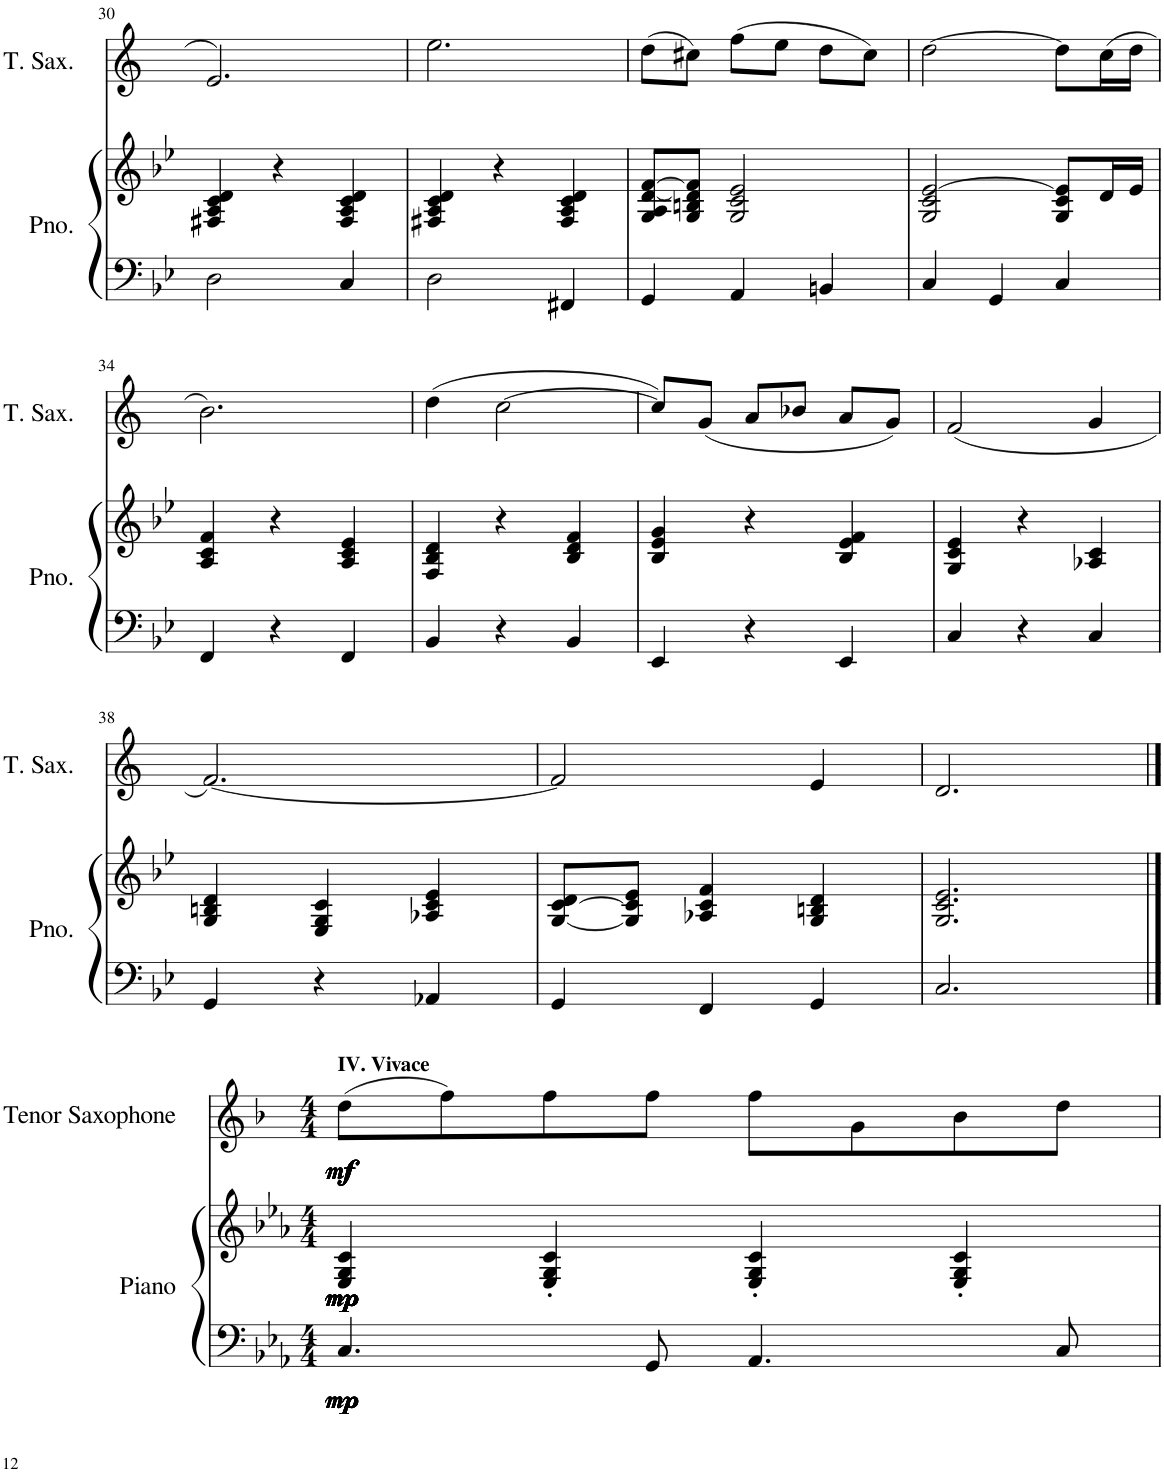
**kern	**kern	**dynam	**kern	**dynam
*part2	*part2	*part2	*part1	*part1
*staff3	*staff2	*staff2/3	*staff1	*staff1
*I"Piano	*	*	*I"Tenor Saxophone	*
*I'Pno.	*	*	*I'T. Sax.	*
!!LO:PB:g=z
*clefF4	*clefG2	*	*clefG2	*
*	*	*	*Trd8c14	*
*k[b-e-]	*k[b-e-]	*	*k[]	*
*M3/4	*M3/4	*	*M3/4	*
=30	=30	=30	=30	=30
2D\	4F#X/ 4A/ 4c/ 4d/	.	2.e/	.
.	4r	.	.	.
4C/	4F#/ 4A/ 4c/ 4d/	.	.	.
=31	=31	=31	=31	=31
2D\	4F#X/ 4A/ 4c/ 4d/	.	2.ee\	.
.	4r	.	.	.
4FF#X/	4F#/ 4A/ 4c/ 4d/	.	.	.
=32	=32	=32	=32	=32
4GG/	8G/ 8A/ [8d/ [8f/L	.	(8dd\L	.
.	8G/ 8Bn/ 8d/] 8f/]J	.	8cc#X\J)	.
4AA/	2G/ 2c/ 2e-/	.	(8ff\L	.
.	.	.	8ee\J	.
4BBn/	.	.	8dd\L	.
.	.	.	8cc#\J)	.
=33	=33	=33	=33	=33
4C/	2G/ 2c/ [2e-/	.	[2dd\	.
4GG/	.	.	.	.
4C/	8G/ 8c/ 8e-/]L	.	8dd\L]	.
.	16d/L	.	(16cc\L	.
.	16e-/JJ	.	16dd\JJ	.
!!LO:LB:g=z
=34	=34	=34	=34	=34
4FF/	4A/ 4c/ 4f/	.	2.b\)	.
4r	4r	.	.	.
4FF/	4A/ 4c/ 4e-/	.	.	.
=35	=35	=35	=35	=35
4BB-/	4F/ 4B-/ 4d/	.	(4dd\	.
4r	4r	.	[2cc\	.
4BB-/	4B-/ 4d/ 4f/	.	.	.
=36	=36	=36	=36	=36
4EE-/	4B-/ 4e-/ 4g/	.	8cc/L])	.
.	.	.	(8g/J	.
4r	4r	.	8a/L	.
.	.	.	8b-X/J	.
4EE-/	4B-/ 4e-/ 4f/	.	8a/L	.
.	.	.	8g/J)	.
=37	=37	=37	=37	=37
4C/	4G/ 4c/ 4e-/	.	(2f/	.
4r	4r	.	.	.
4C/	4A-X/ 4c/	.	4g/	.
!!LO:LB:g=z
=38	=38	=38	=38	=38
4GG/	4G/ 4Bn/ 4d/	.	[2.f/)	.
4r	4E-/ 4G/ 4c/	.	.	.
4AA-X/	4A-X/ 4c/ 4e-/	.	.	.
=39	=39	=39	=39	=39
4GG/	[8G/ [8c/ 8d/L	.	2f/]	.
.	8G/] 8c/] 8e-/J	.	.	.
4FF/	4A-X/ 4c/ 4f/	.	.	.
4GG/	4G/ 4Bn/ 4d/	.	4e/	.
=40	=40	=40	=40	=40
2.C/	2.G/ 2.c/ 2.e-/	.	2.d/	.
!!LO:LB:g=z
==1	==1	==1	==1	==1
*k[b-e-a-]	*k[b-e-a-]	*	*k[b-]	*
*M4/4	*M4/4	*	*M4/4	*
!	!	!	!LO:TX:a:B:t=IV. Vivace	!
!	!	!LO:DY:b=2	!	!
!	!	!LO:DY:n=1:b=2	!	!
!	!	!LO:DY:n=2:b=2	!	!
!	!	!LO:DY:n=3:b=2	!	!
!	!	!LO:DY:n=4:b=2	!	!
!	!	!LO:DY:n=5:b=2	!	!
!	!	!LO:DY:n=6:b=2	!	!
!	!	!LO:DY:n=7:b	!	!
!	!	!LO:DY:n=8:b	!	!
!	!	!LO:DY:n=9:b	!	!
!	!	!LO:DY:n=10:b	!	!
!	!	!LO:DY:n=11:b	!	!
!	!	!LO:DY:n=12:b	!	!
!	!	!LO:DY:n=13:b	!	!
!	!	!LO:DY:n=14:b	!	!
!	!	!LO:DY:n=15:b	!	!
!	!	!LO:DY:n=16:b	!	!
!	!	!LO:DY:n=17:b	!	!
!	!	!LO:DY:n=18:b	!	!
!	!	!LO:DY:n=19:b	!	!
!	!	!LO:DY:n=20:b	!	!LO:DY:b
!	!	!	!	!LO:DY:n=1:b
!	!	!	!	!LO:DY:n=2:b
!	!	!	!	!LO:DY:n=3:b
!	!	!	!	!LO:DY:n=4:b
!	!	!	!	!LO:DY:n=5:b
!	!	!	!	!LO:DY:n=6:b
4.C/	4E-/ 4G/ 4c/	mp mp mp mp mp mp mp mp mp mp mp mp mp mp mp mp mp mp mp mp mp	(8dd\L	mf mf mf mf mf mf mf
.	.	.	8ff\)	.
.	4E-/' 4G/' 4c/'	.	8ff\	.
8GG/	.	.	8ff\J	.
4.AA-/	4E-/' 4G/' 4c/'	.	8ff\L	.
.	.	.	8g\	.
.	4E-/' 4G/' 4c/'	.	8b-\	.
8C/	.	.	8dd\J	.
=	=	=	=	=
*-	*-	*-	*-	*-
